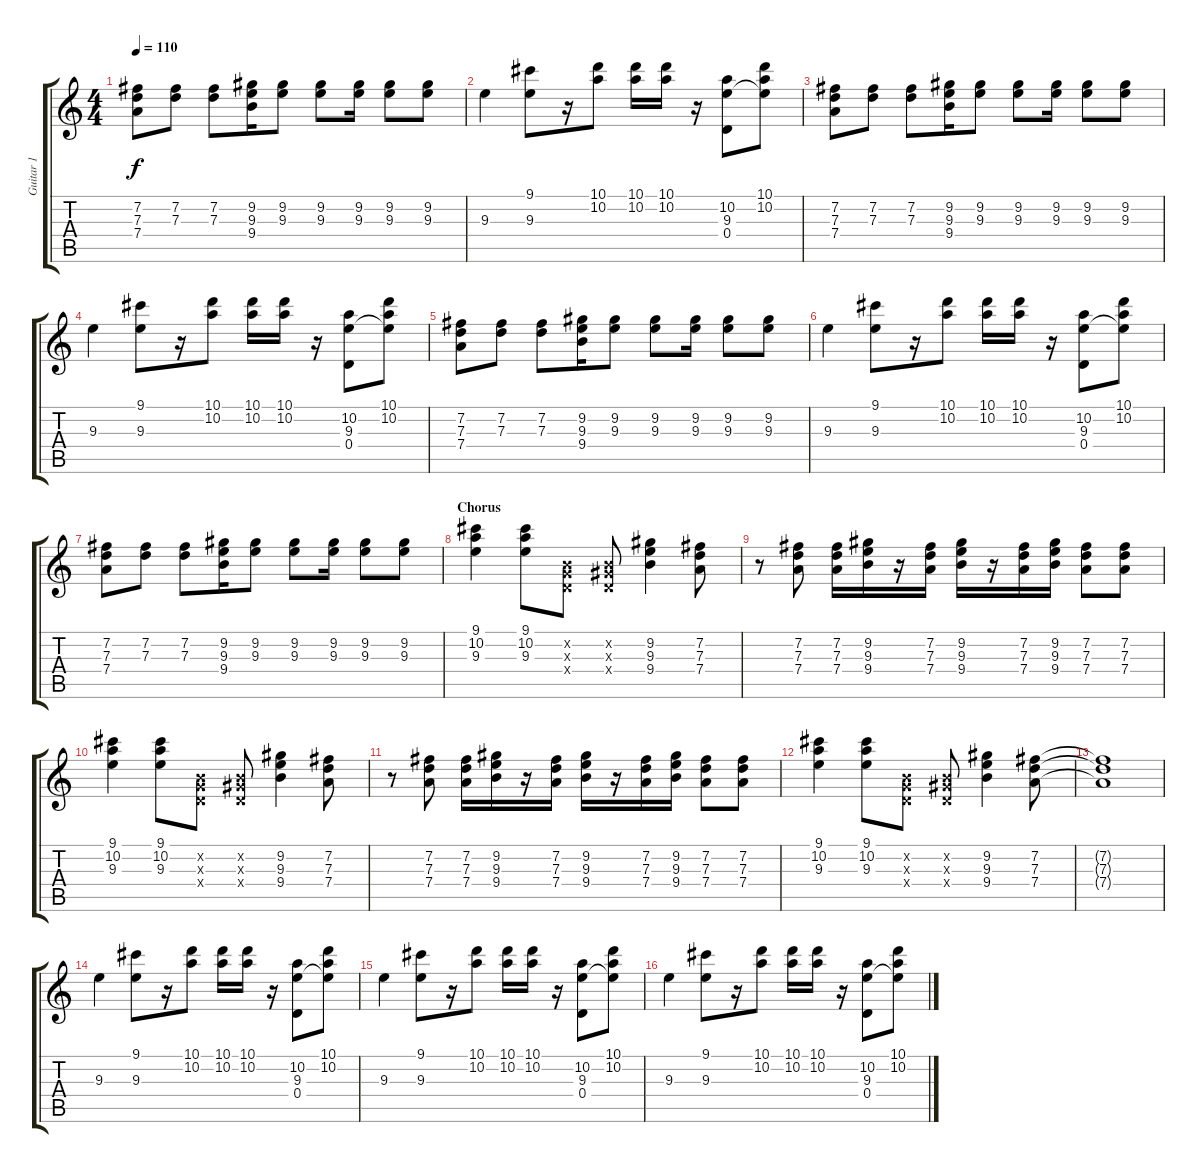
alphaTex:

\track ("Guitar 1" "Guitar 1") {instrument electricguitarmuted}
\staff {score tabs}
\tuning (E4 B3 G3 D3 A2 E2) {hide}
\ts (4 4)
\tempo 110
\clef g2
\ks c
(7.2 7.3 7.4).8{dy f} (7.2 7.3).8 (7.2 7.3).8 (9.2 9.3 9.4).16 (9.2 9.3).8 (9.2 9.3).8 (9.2 9.3).16 (9.2 9.3).8 (9.2 9.3).8 |
9.3.4 (9.1 9.3).8 r.16 (10.1 10.2).8 (10.1 10.2).16 (10.1 10.2).16 r.16 (10.2 9.3 0.4).8 (10.1 10.2 9.3{t}).8 |
(7.2 7.3 7.4).8 (7.2 7.3).8 (7.2 7.3).8 (9.2 9.3 9.4).16 (9.2 9.3).8 (9.2 9.3).8 (9.2 9.3).16 (9.2 9.3).8 (9.2 9.3).8 |
9.3.4 (9.1 9.3).8 r.16 (10.1 10.2).8 (10.1 10.2).16 (10.1 10.2).16 r.16 (10.2 9.3 0.4).8 (10.1 10.2 9.3{t}).8 |
(7.2 7.3 7.4).8 (7.2 7.3).8 (7.2 7.3).8 (9.2 9.3 9.4).16 (9.2 9.3).8 (9.2 9.3).8 (9.2 9.3).16 (9.2 9.3).8 (9.2 9.3).8 |
9.3.4 (9.1 9.3).8 r.16 (10.1 10.2).8 (10.1 10.2).16 (10.1 10.2).16 r.16 (10.2 9.3 0.4).8 (10.1 10.2 9.3{t}).8 |
(7.2 7.3 7.4).8 (7.2 7.3).8 (7.2 7.3).8 (9.2 9.3 9.4).16 (9.2 9.3).8 (9.2 9.3).8 (9.2 9.3).16 (9.2 9.3).8 (9.2 9.3).8 |
\section ("" "Chorus")
(9.1 10.2 9.3).4 (9.1 10.2 9.3).8 (0.2{x} 0.3{x} 0.4{x}).8 (0.2{x} 1.3{x} 0.4{x}).8 (9.2 9.3 9.4).4 (7.2 7.3 7.4).8 |
r.8 (7.2 7.3 7.4).8 (7.2 7.3 7.4).16 (9.2 9.3 9.4).16 r.16 (7.2 7.3 7.4).16 (9.2 9.3 9.4).16 r.16 (7.2 7.3 7.4).16 (9.2 9.3 9.4).16 (7.2 7.3 7.4).8 (7.2 7.3 7.4).8 |
(9.1 10.2 9.3).4 (9.1 10.2 9.3).8 (0.2{x} 0.3{x} 0.4{x}).8 (0.2{x} 1.3{x} 0.4{x}).8 (9.2 9.3 9.4).4 (7.2 7.3 7.4).8 |
r.8 (7.2 7.3 7.4).8 (7.2 7.3 7.4).16 (9.2 9.3 9.4).16 r.16 (7.2 7.3 7.4).16 (9.2 9.3 9.4).16 r.16 (7.2 7.3 7.4).16 (9.2 9.3 9.4).16 (7.2 7.3 7.4).8 (7.2 7.3 7.4).8 |
(9.1 10.2 9.3).4 (9.1 10.2 9.3).8 (0.2{x} 0.3{x} 0.4{x}).8 (0.2{x} 1.3{x} 0.4{x}).8 (9.2 9.3 9.4).4 (7.2 7.3 7.4).8 |
(7.2{t} 7.3{t} 7.4{t}).1 |
9.3.4 (9.1 9.3).8 r.16 (10.1 10.2).8 (10.1 10.2).16 (10.1 10.2).16 r.16 (10.2 9.3 0.4).8 (10.1 10.2 9.3{t}).8 |
9.3.4 (9.1 9.3).8 r.16 (10.1 10.2).8 (10.1 10.2).16 (10.1 10.2).16 r.16 (10.2 9.3 0.4).8 (10.1 10.2 9.3{t}).8 |
9.3.4 (9.1 9.3).8 r.16 (10.1 10.2).8 (10.1 10.2).16 (10.1 10.2).16 r.16 (10.2 9.3 0.4).8 (10.1 10.2 9.3{t}).8
